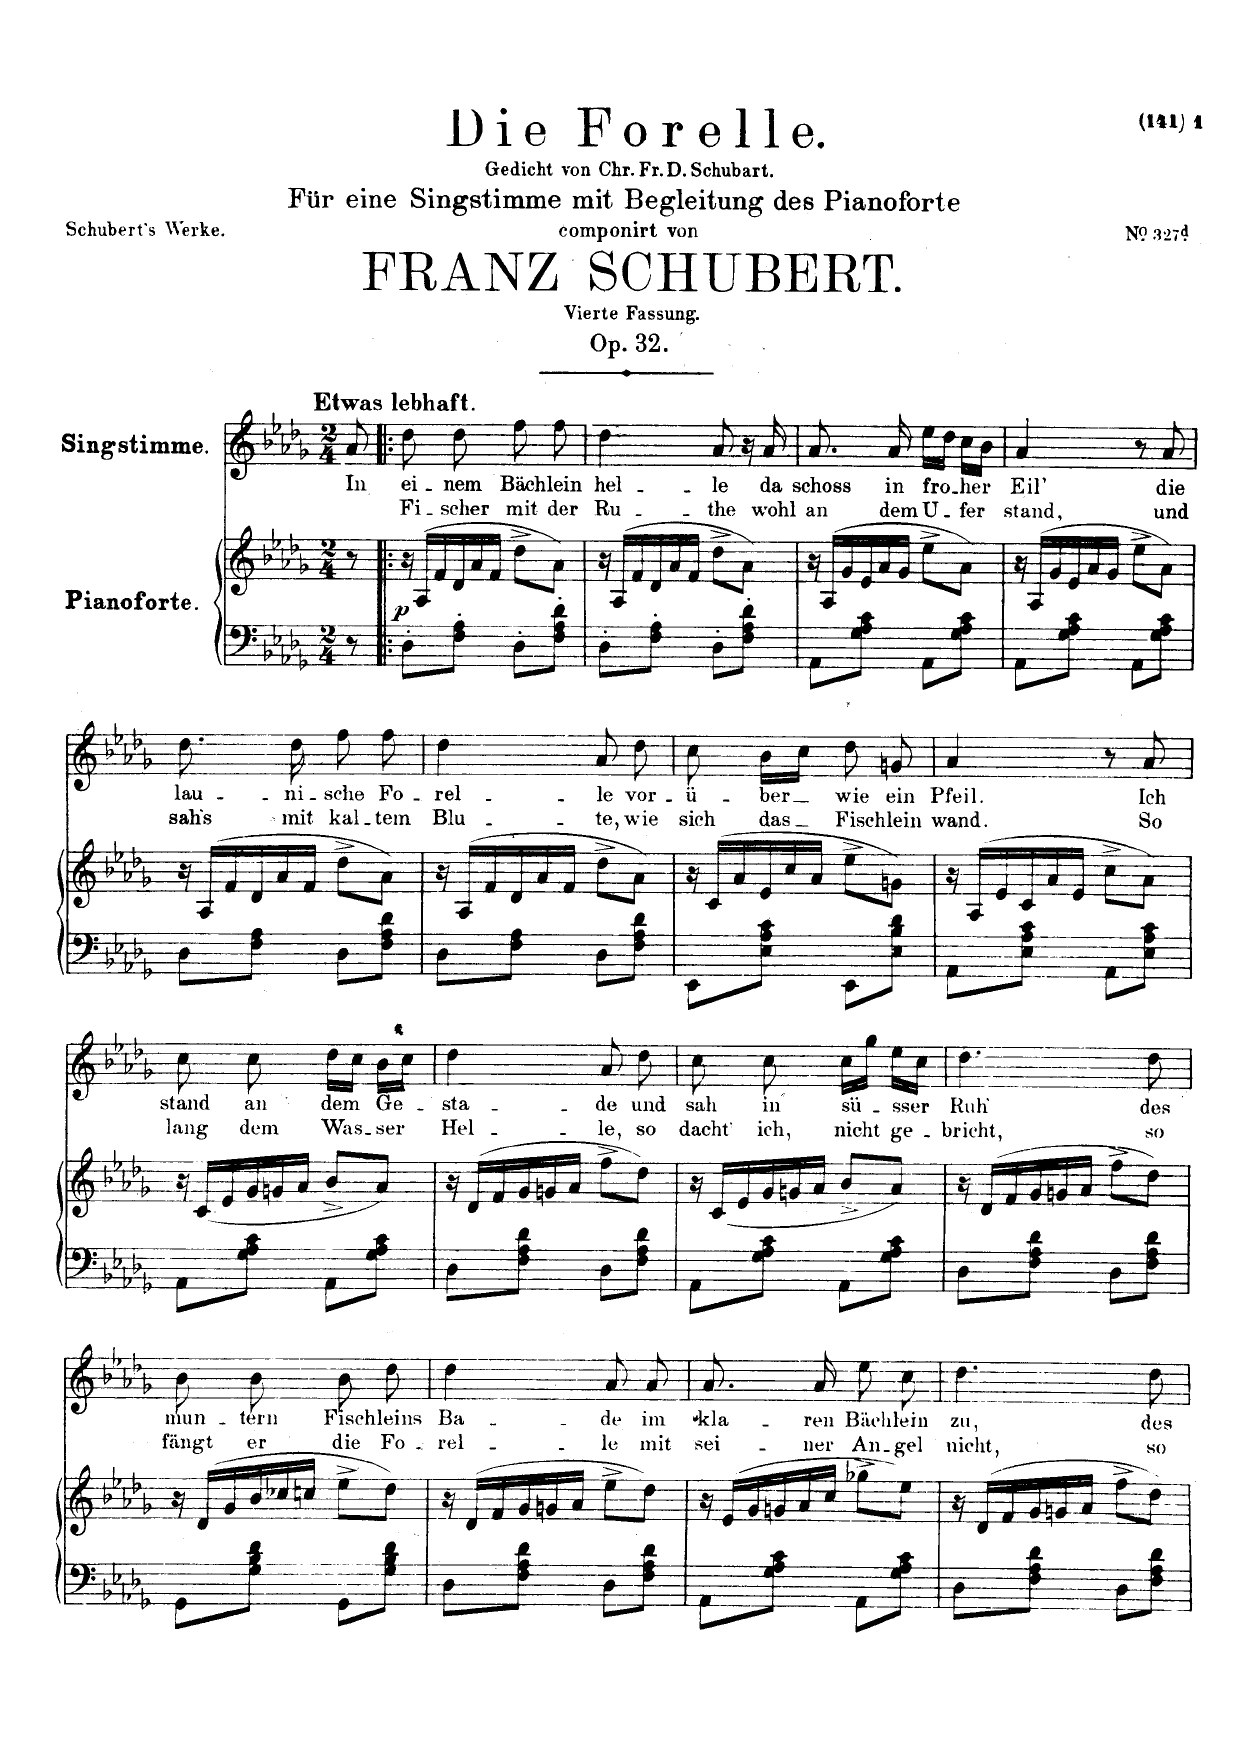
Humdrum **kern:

**kern	**kern	**dynam	**kern	**text	**text
*part2	*part2	*part2	*part1	*part1	*part1
*staff3	*staff2	*staff2/3	*staff1	*staff1	*staff1
*I"Pianoforte	*	*	*I"Singstimme Voice	*	*
*I'Pno	*	*	*	*	*
*clefF4	*clefG2	*	*clefG2	*	*
*k[b-e-a-d-g-]	*k[b-e-a-d-g-]	*	*k[b-e-a-d-g-]	*	*
*M2/4	*M2/4	*	*M2/4	*	*
=	=	=	=	=	=
!	!	!	!LO:TX:a:B:t=Etwas lebhaft	!	!
8r	8r	.	8a-/	In	.
=1!|:	=1!|:	=1!|:	=1!|:	=1!|:	=1!|:
!	!	!LO:DY:b	!	!	!
8D-'\L	24r	p	8dd-\	ei-	Fi-
.	(24A-/LL	.	.	.	.
.	24f/	.	.	.	.
8F\' 8A-\'J	24d-/	.	8dd-\	-nem	-scher
.	24a-/	.	.	.	.
.	24f/JJ	.	.	.	.
8D-'\L	8dd-^\L	.	8ff\	Bäch-	mit
8F\' 8A-\' 8d-\'J	8a-\J)	.	8ff\	-lein	der
=2	=2	=2	=2	=2	=2
8D-'\L	24r	.	4dd-\	hel-	Ru-
.	(24A-/LL	.	.	.	.
.	24f/	.	.	.	.
8F\' 8A-\'J	24d-/	.	.	.	.
.	24a-/	.	.	.	.
.	24f/JJ	.	.	.	.
8D-'\L	8dd-^\L	.	8a-/	-le	-te
8F\' 8A-\' 8d-\'J	8a-\J)	.	16r	.	.
.	.	.	16a-/	da	wohl
=3	=3	=3	=3	=3	=3
8AA-\L	24r	.	8.a-/	schoss	an
.	(24A-/LL	.	.	.	.
.	24g-/	.	.	.	.
8G-\ 8A-\ 8c\J	24e-/	.	.	.	.
.	24a-/	.	.	.	.
.	.	.	16a-/	in	dem
.	24g-/JJ	.	.	.	.
8AA-\L	8ee-^\L	.	16ee-\LL	fro-	U-
.	.	.	16dd-\JJ	.	.
8G-\ 8A-\ 8c\J	8a-\J)	.	16cc\LL	-her	-fer
.	.	.	16b-\JJ	.	.
=4	=4	=4	=4	=4	=4
8AA-\L	24r	.	4a-/	Eil’	stand,
.	(24A-/LL	.	.	.	.
.	24g-/	.	.	.	.
8G-\ 8A-\ 8c\J	24e-/	.	.	.	.
.	24a-/	.	.	.	.
.	24g-/JJ	.	.	.	.
8AA-\L	8ee-^\L	.	8r	.	.
8G-\ 8A-\ 8c\J	8a-\J)	.	8a-/	die	und
=5	=5	=5	=5	=5	=5
8D-\L	24r	.	8.dd-\	lau-	sah’s
.	(24A-/LL	.	.	.	.
.	24f/	.	.	.	.
8F\ 8A-\J	24d-/	.	.	.	.
.	24a-/	.	.	.	.
.	.	.	16dd-\	-ni-	mit
.	24f/JJ	.	.	.	.
8D-\L	8dd-^\L	.	8ff\	-sche	kal-
8F\ 8A-\ 8d-\J	8a-\J)	.	8ff\	Fo-	-tem
=6	=6	=6	=6	=6	=6
8D-\L	24r	.	4dd-\	-rel-	Blu-
.	(24A-/LL	.	.	.	.
.	24f/	.	.	.	.
8F\ 8A-\J	24d-/	.	.	.	.
.	24a-/	.	.	.	.
.	24f/JJ	.	.	.	.
8D-\L	8dd-^\L	.	8a-/	-le	-te,
8F\ 8A-\ 8d-\J	8a-\J)	.	8dd-\	vor-	wie
=7	=7	=7	=7	=7	=7
8EE-\L	24r	.	8cc\	-ü-	sich
.	(24c/LL	.	.	.	.
.	24a-/	.	.	.	.
8E-\ 8A-\ 8c\J	24e-/	.	16b-\LL	-ber	das
.	24cc/	.	.	.	.
.	.	.	16cc\JJ	.	.
.	24a-/JJ	.	.	.	.
8EE-\L	8ee-^\L	.	8dd-\	wie	Fisch-
8E-\ 8B-\ 8d-\J	8gn\J)	.	8gn/	ein	-lein
=8	=8	=8	=8	=8	=8
8AA-\L	24r	.	4a-/	Pfeil.	wand.
.	(24A-/LL	.	.	.	.
.	24e-/	.	.	.	.
8E-\ 8A-\ 8c\J	24c/	.	.	.	.
.	24a-/	.	.	.	.
.	24e-/JJ	.	.	.	.
8AA-\L	8cc^\L	.	8r	.	.
8E-\ 8A-\ 8c\J	8a-\J)	.	8a-/	Ich	So
=9	=9	=9	=9	=9	=9
8AA-\L	24r	.	8cc\	stand	lang
.	(24c/LL	.	.	.	.
.	24e-/	.	.	.	.
8G-\ 8A-\ 8c\J	24g-/	.	8cc\	an	dem
.	24gn/	.	.	.	.
.	24a-/JJ	.	.	.	.
8AA-\L	8b-^/L	.	16dd-\LL	dem	Was-
.	.	.	16cc\JJ	.	.
8G-\ 8A-\ 8c\J	8a-/J)	.	16b-\LL	Ge-	-ser
.	.	.	16cc\JJ	.	.
=10	=10	=10	=10	=10	=10
8D-\L	24r	.	4dd-\	-sta-	Hel-
.	(24d-/LL	.	.	.	.
.	24f/	.	.	.	.
8F\ 8A-\ 8d-\J	24g-/	.	.	.	.
.	24gn/	.	.	.	.
.	24a-/JJ	.	.	.	.
8D-\L	8ff^\L	.	8a-/	-de	-le,
8F\ 8A-\ 8d-\J	8dd-\J)	.	8dd-\	und	so
=11	=11	=11	=11	=11	=11
8AA-\L	24r	.	8cc\	sah	dacht
.	(24c/LL	.	.	.	.
.	24e-/	.	.	.	.
8G-\ 8A-\ 8c\J	24g-/	.	8cc\	in	ich,
.	24gn/	.	.	.	.
.	24a-/JJ	.	.	.	.
8AA-\L	8b-^/L	.	16cc\LL	sü-	nicht
.	.	.	16gg-\JJ	.	.
8G-\ 8A-\ 8c\J	8a-/J)	.	16ee-\LL	-sser	ge-
.	.	.	16cc\JJ	.	.
=12	=12	=12	=12	=12	=12
8D-\L	24r	.	4.dd-\	Ruh’	-bricht,
.	(24d-/LL	.	.	.	.
.	24f/	.	.	.	.
8F\ 8A-\ 8d-\J	24g-/	.	.	.	.
.	24gn/	.	.	.	.
.	24a-/JJ	.	.	.	.
8D-\L	8ff^\L	.	.	.	.
8F\ 8A-\ 8d-\J	8dd-\J)	.	8dd-\	des	so
=13	=13	=13	=13	=13	=13
8GG-\L	24r	.	8b-\	mun-	fängt
.	(24d-/LL	.	.	.	.
.	24g-/	.	.	.	.
8G-\ 8B-\ 8d-\J	24b-/	.	8b-\	-tern	er
.	24cc-X/	.	.	.	.
.	24ccn/JJ	.	.	.	.
8GG-\L	8ee-^\L	.	8b-\	Fisch-	die
8G-\ 8B-\ 8d-\J	8dd-\J)	.	8dd-\	-leins	Fo-
=14	=14	=14	=14	=14	=14
8D-\L	24r	.	4dd-\	Ba-	-rel-
.	(24d-/LL	.	.	.	.
.	24f/	.	.	.	.
8F\ 8A-\ 8d-\J	24g-/	.	.	.	.
.	24gn/	.	.	.	.
.	24a-/JJ	.	.	.	.
8D-\L	8ff^\L	.	8a-/	-de	-le
8F\ 8A-\ 8d-\J	8dd-\J)	.	8a-/	im	mit
=15	=15	=15	=15	=15	=15
8AA-\L	24r	.	8.a-/	kla-	sei-
.	(24e-/LL	.	.	.	.
.	24g-/	.	.	.	.
8G-\ 8A-\ 8c\J	24gn/	.	.	.	.
.	24a-/	.	.	.	.
.	.	.	16a-/	-ren	-ner
.	24cc/JJ	.	.	.	.
8AA-\L	8gg-X^\L	.	8ee-\	Bäch-	An-
8G-\ 8A-\ 8c\J	8ee-\J)	.	8cc\	-lein	-gel
=16	=16	=16	=16	=16	=16
8D-\L	24r	.	4.dd-\	zu,	nicht,
.	(24d-/LL	.	.	.	.
.	24f/	.	.	.	.
8F\ 8A-\ 8d-\J	24g-/	.	.	.	.
.	24gn/	.	.	.	.
.	24a-/JJ	.	.	.	.
8D-\L	8ff^\L	.	.	.	.
8F\ 8A-\ 8d-\J	8dd-\J)	.	8dd-\	des	so
=	=	=	=	=	=
*-	*-	*-	*-	*-	*-
